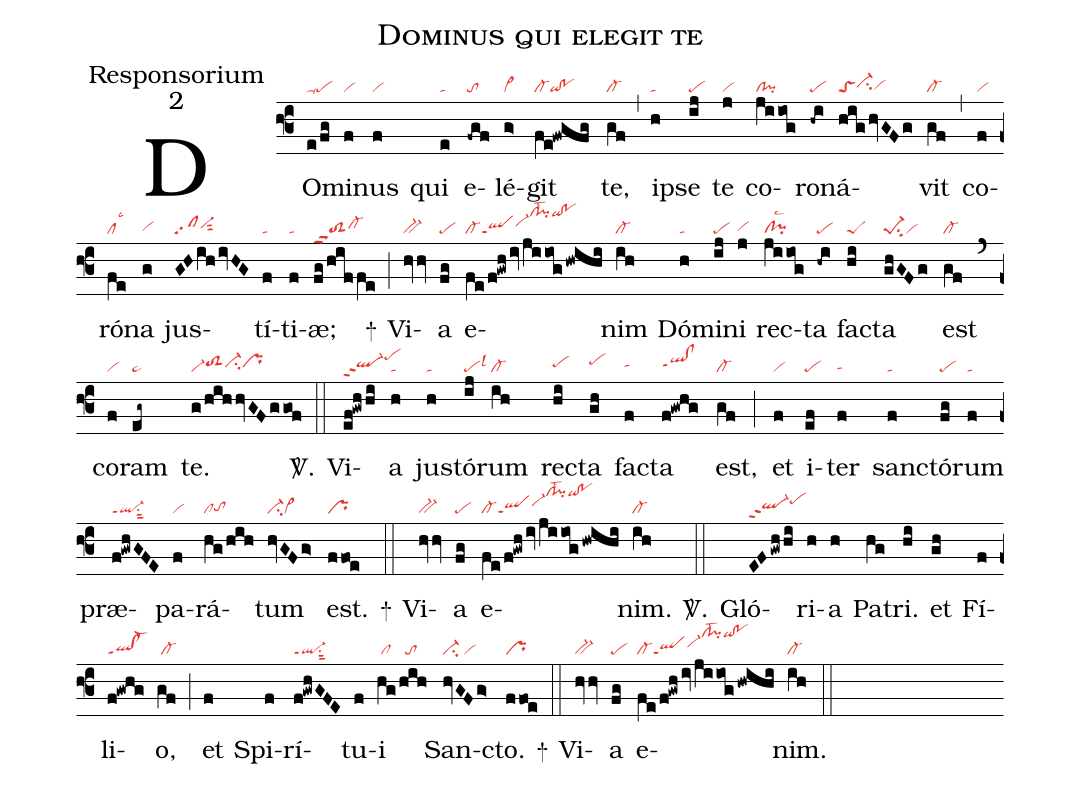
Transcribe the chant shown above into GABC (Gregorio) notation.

name:Dominus qui elegit te;
office-part:Responsorium;
mode:2;
nabc-lines:1;
%%
(f3)
DO(e/fg|ta-pe)mi(f|vi)nus(f|vi) qui(e|ta) e(-fgf|to)lé(g>|vi>)git(fe!fwgfg|cl-qi!po) te,(gf|cl-) (,)
ip(h|ta)se(ij|pe) te(j|vi) co(ji/iog|cl!pi)ro(-hi|pe)ná(highvGFg|toSci-hhvihg)vit(gf|cl-) (,)
co(f|vi)ró(fe|cllsc3)na(g|vihg) jus(GHihivHG|sfvi-hhsut2)tí(f|ta)ti(f|ta)æ;(fg/hiffe|toS2ppu2cl-hh) +(;)
Vi(hvv|bv-)a(fg|pe) e(fe/f!gwh/ivjiioghwihi|cl-qlppt1vi-hiclhm!pihmlst2qihm!pohm)nim(ih|cl-)
Dó(h|ta)mi(ij|pe)ni(j|vihg) rec(jiiog|cl!pilsc2)ta(-hi|pe) fac(hi|peS)ta(ghGFg|pe-1su2vi) est(gf|cl-) (`)
co(f|vi)ram(eg~|ta>) te.(g/hihhvGFggo!f|vi-toS2hhci-hhprhh) <sp>V/</sp>.(::)
Vi(ef!gwh/hi|ql-hhppt2pehk)a(h|ta) jus(h|ta)tó(ij|pelsl3)rum(ih|cl-) rec(hi|pehh)ta(gh|pehi)
fac(f|tahh)ta(f!gwhg|qlhh!clhhppt1) est,(gf|cl-) (;)
et(f|vi) i(ef|pe)ter(f|tahg) sanc(f|ta)tó(fg|pe)rum(f|ta)
præ(f!gwhGFE|ql-ppt1su1sut2)pa(f|vi)rá(hg/hih|cltohg)tum(hvGFg>|ci-vi>) est.(ffo!e|pr) +(::)
Vi(hvv|bv-)a(fg|pe) e(fe/f!gwh/ivjiioghwihi|cl-qlppt1vi-hiclhm!pihmlst2qihm!pohm)nim.(ih|cl-) <sp>V/</sp>.(::)
Gló(EFgwhhi|ql-hhppt2pehj)ri(h)a(h) Pa(hg)tri.(hi) et(gh) Fí(f)li(f!gwhg|ql!cl-ppt1)o,(gf|/cl-) (;)
et(f) Spi(f)rí(f!gwhGFE|ql-ppt1su1sut2)tu(f)i(hg|/cl|/hih|//to) San(hvGFg>|ci-/vi)cto.(ffoe|pr) +(::)
Vi(hvv|bv-)a(fg|pe) e(fe/f!gwh/ivjiioghwihi|cl-qlppt1vi-hiclhm!pihmlst2qihm!pohm)nim.(ih|cl-) (::)
